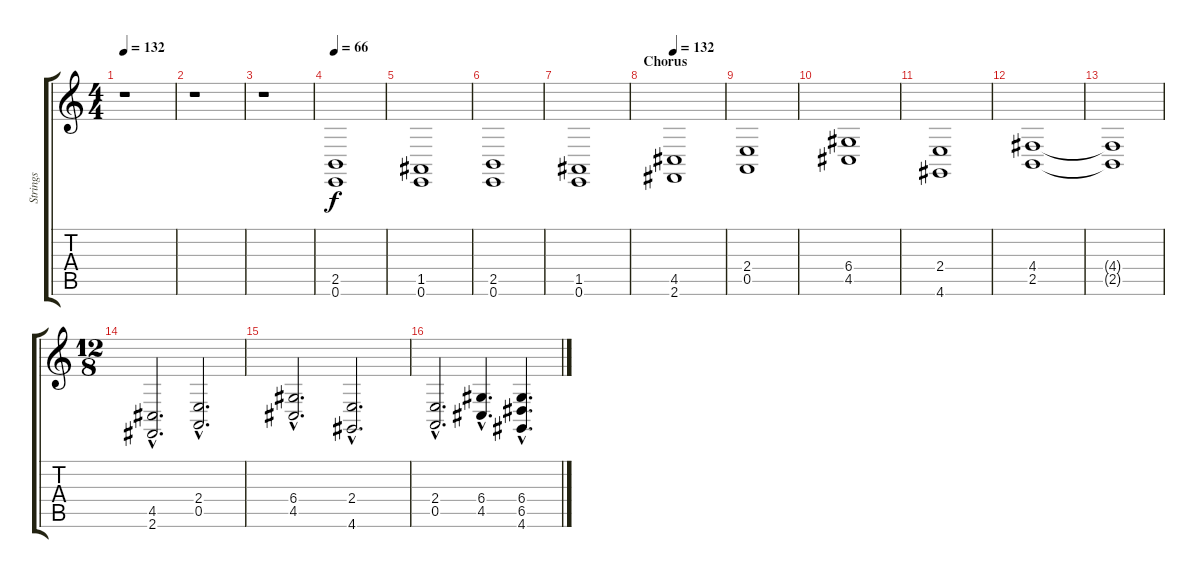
\track (" Strings" " Strings") {instrument stringensemble2}
\staff {score tabs}
\tuning (E4 B3 G3 D3 A2 E2) {hide}
\ts (4 4)
\tempo 132
\clef g2
\ks c
r.1{dy f} |
r.1 |
r.1 |
\tempo 66
(2.5 0.6).1 |
(1.5 0.6).1 |
(2.5 0.6).1 |
(1.5 0.6).1 |
\section ("" "Chorus")
\tempo 132
(4.5 2.6).1 |
(2.4 0.5).1 |
(6.4 4.5).1 |
(2.4 4.6).1 |
(4.4 2.5).1 |
(4.4{t} 2.5{t}).1 |
\ts (12 8)
(4.5{hac} 2.6{hac}).2{d} (2.4{hac} 0.5{hac}).2{d} |
(6.4{hac} 4.5{hac}).2{d} (2.4{hac} 4.6{hac}).2{d} |
(2.4{hac} 0.5{hac}).2{d} (6.4{hac} 4.5{hac}).4{d} (6.4{hac} 6.5{hac} 4.6{hac}).4{d}
